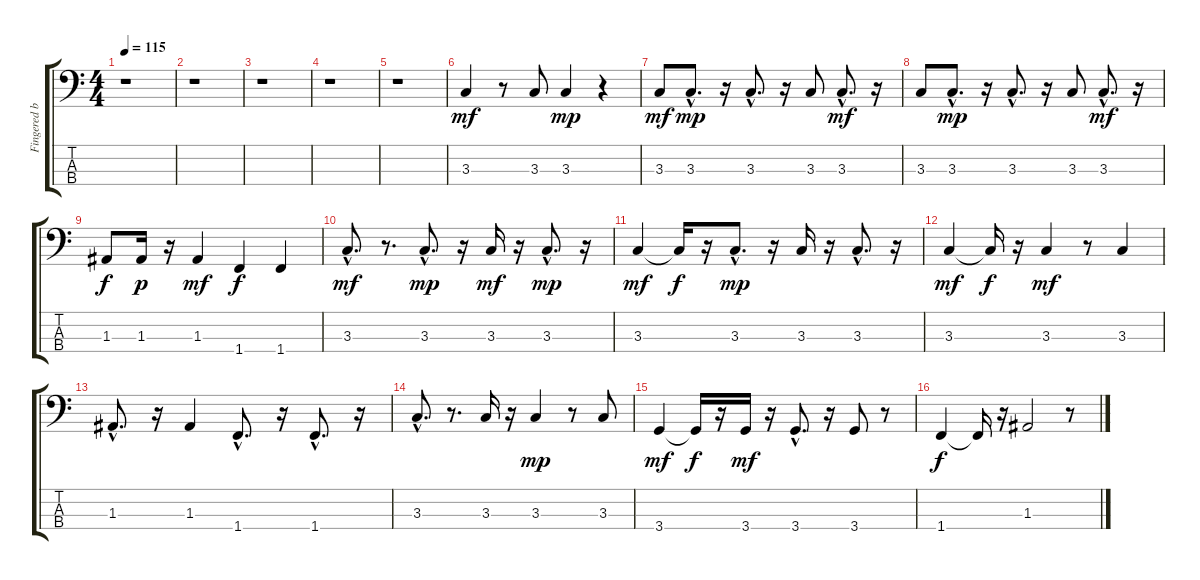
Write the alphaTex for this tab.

\track ("Fingered bass" "Fingered b") {instrument electricbassfinger}
\staff {score tabs}
\tuning (G2 D2 A1 E1) {hide}
\ts (4 4)
\tempo 115
\clef f4
\ks c
r.1{dy mf} |
r.1 |
r.1 |
r.1 |
r.1 |
3.3.4 r.8 3.3.8 3.3.4{dy mp} r.4 |
3.3.8{dy mf} 3.3{hac}.8{d dy mp} r.16 3.3{hac}.8{d} r.16 3.3.8 3.3{hac}.8{d dy mf} r.16 |
3.3.8 3.3{hac}.8{d dy mp} r.16 3.3{hac}.8{d} r.16 3.3.8 3.3{hac}.8{d dy mf} r.16 |
1.3.8{dy f} 1.3.16{dy p} r.16 1.3.4{dy mf} 1.4.4{dy f} 1.4.4 |
3.3{hac}.8{d dy mf} r.8{d} 3.3{hac}.8{d dy mp} r.16 3.3.16{dy mf} r.16 3.3{hac}.8{d dy mp} r.16 |
3.3.4{dy mf} 3.3{t}.16{dy f} r.16 3.3{hac}.8{d dy mp} r.16 3.3.16 r.16 3.3{hac}.8{d} r.16 |
3.3.4{dy mf} 3.3{t}.16{dy f} r.16 3.3.4{dy mf} r.8 3.3.4 |
1.3{hac}.8{d} r.16 1.3.4 1.4{hac}.8{d} r.16 1.4{hac}.8{d} r.16 |
3.3{hac}.8{d} r.8{d} 3.3.16 r.16 3.3.4{dy mp} r.8 3.3.8 |
3.4.4{dy mf} 3.4{t}.16{dy f} r.16 3.4.16{dy mf} r.16 3.4{hac}.8{d} r.16 3.4.8 r.8 |
1.4.4{dy f} 1.4{t}.16 r.16 1.3.2 r.8
